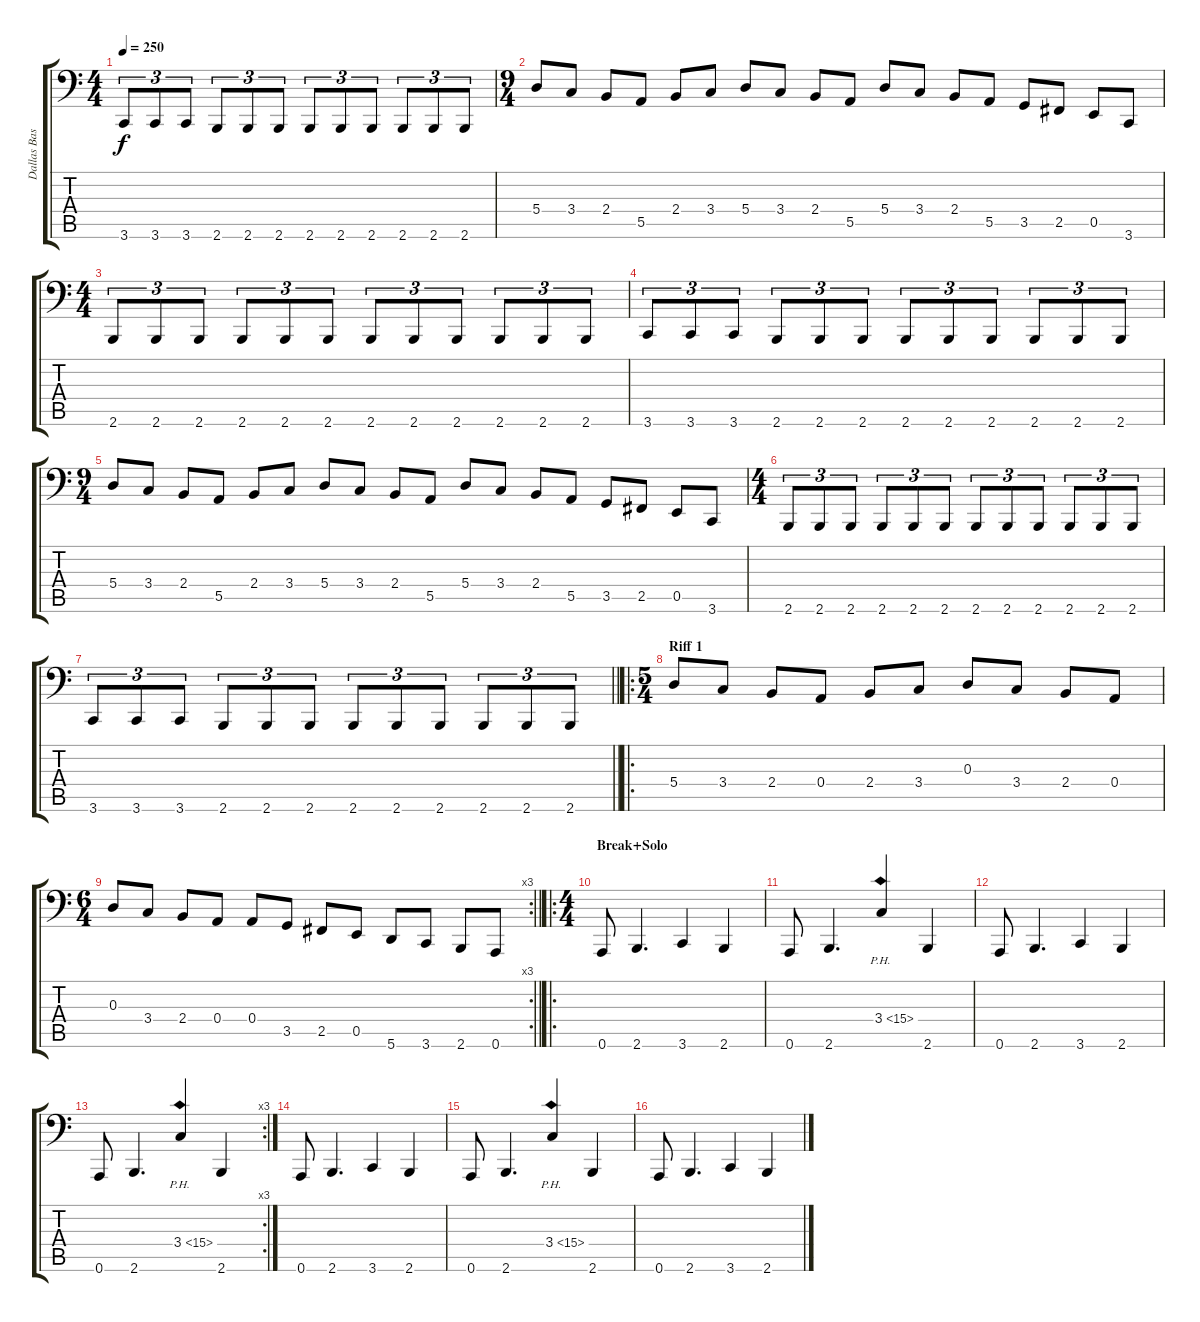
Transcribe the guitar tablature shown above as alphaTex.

\track ("Dallas Bass" "Dallas Bas") {instrument electricbasspick}
\staff {score tabs}
\tuning (B2 Gb2 D2 A1 E1 A0) {hide}
\ts (4 4)
\tempo 250
\clef f4
\ks c
3.6.8{tu (3 2) dy f} 3.6.8{tu (3 2)} 3.6.8{tu (3 2)} 2.6.8{tu (3 2)} 2.6.8{tu (3 2)} 2.6.8{tu (3 2)} 2.6.8{tu (3 2)} 2.6.8{tu (3 2)} 2.6.8{tu (3 2)} 2.6.8{tu (3 2)} 2.6.8{tu (3 2)} 2.6.8{tu (3 2)} |
\ts (9 4)
5.4.8 3.4.8 2.4.8 5.5.8 2.4.8 3.4.8 5.4.8 3.4.8 2.4.8 5.5.8 5.4.8 3.4.8 2.4.8 5.5.8 3.5.8 2.5.8 0.5.8 3.6.8 |
\ts (4 4)
2.6.8{tu (3 2)} 2.6.8{tu (3 2)} 2.6.8{tu (3 2)} 2.6.8{tu (3 2)} 2.6.8{tu (3 2)} 2.6.8{tu (3 2)} 2.6.8{tu (3 2)} 2.6.8{tu (3 2)} 2.6.8{tu (3 2)} 2.6.8{tu (3 2)} 2.6.8{tu (3 2)} 2.6.8{tu (3 2)} |
3.6.8{tu (3 2)} 3.6.8{tu (3 2)} 3.6.8{tu (3 2)} 2.6.8{tu (3 2)} 2.6.8{tu (3 2)} 2.6.8{tu (3 2)} 2.6.8{tu (3 2)} 2.6.8{tu (3 2)} 2.6.8{tu (3 2)} 2.6.8{tu (3 2)} 2.6.8{tu (3 2)} 2.6.8{tu (3 2)} |
\ts (9 4)
5.4.8 3.4.8 2.4.8 5.5.8 2.4.8 3.4.8 5.4.8 3.4.8 2.4.8 5.5.8 5.4.8 3.4.8 2.4.8 5.5.8 3.5.8 2.5.8 0.5.8 3.6.8 |
\ts (4 4)
2.6.8{tu (3 2)} 2.6.8{tu (3 2)} 2.6.8{tu (3 2)} 2.6.8{tu (3 2)} 2.6.8{tu (3 2)} 2.6.8{tu (3 2)} 2.6.8{tu (3 2)} 2.6.8{tu (3 2)} 2.6.8{tu (3 2)} 2.6.8{tu (3 2)} 2.6.8{tu (3 2)} 2.6.8{tu (3 2)} |
\barLineRight lightlight
3.6.8{tu (3 2)} 3.6.8{tu (3 2)} 3.6.8{tu (3 2)} 2.6.8{tu (3 2)} 2.6.8{tu (3 2)} 2.6.8{tu (3 2)} 2.6.8{tu (3 2)} 2.6.8{tu (3 2)} 2.6.8{tu (3 2)} 2.6.8{tu (3 2)} 2.6.8{tu (3 2)} 2.6.8{tu (3 2)} |
\ro
\ts (5 4)
\section ("" "Riff 1")
5.4.8 3.4.8 2.4.8 0.4.8 2.4.8 3.4.8 0.3.8 3.4.8 2.4.8 0.4.8 |
\rc 3
\ts (6 4)
\barLineRight lightlight
0.3.8 3.4.8 2.4.8 0.4.8 0.4.8 3.5.8 2.5.8 0.5.8 5.6.8 3.6.8 2.6.8 0.6.8 |
\ro
\ts (4 4)
\section ("" "Break+Solo")
0.6.8 2.6.4{d} 3.6.4 2.6.4 |
0.6.8 2.6.4{d} 3.4{ph 12}.4 2.6.4 |
0.6.8 2.6.4{d} 3.6.4 2.6.4 |
\rc 3
0.6.8 2.6.4{d} 3.4{ph 12}.4 2.6.4 |
0.6.8 2.6.4{d} 3.6.4 2.6.4 |
0.6.8 2.6.4{d} 3.4{ph 12}.4 2.6.4 |
0.6.8 2.6.4{d} 3.6.4 2.6.4
